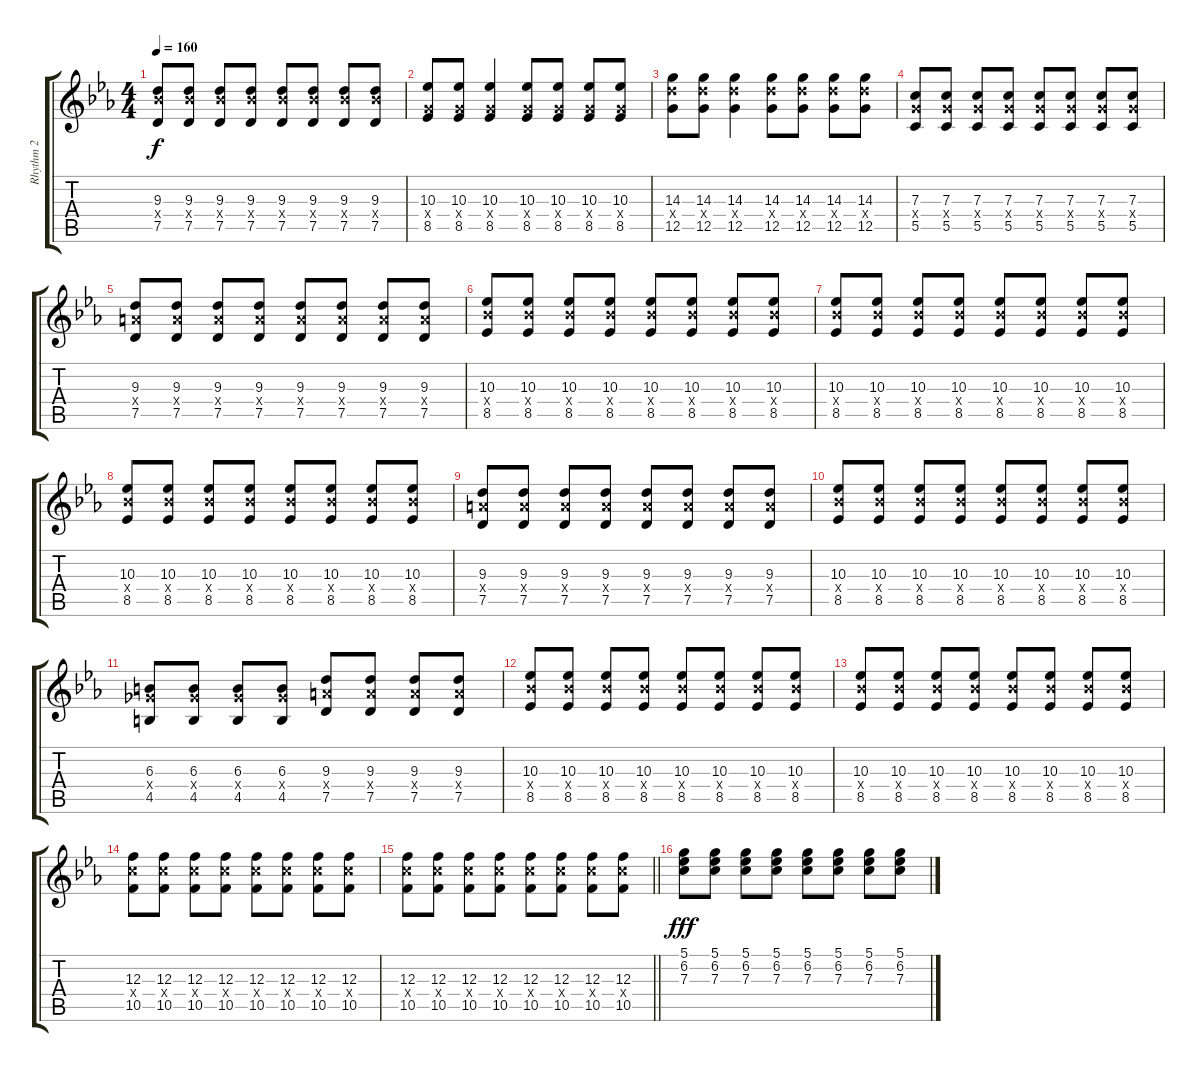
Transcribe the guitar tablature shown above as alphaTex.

\track ("Rhythm 2" "Rhythm 2") {instrument distortionguitar}
\staff {score tabs}
\tuning (D4 A3 F3 C3 G2 C2) {hide}
\ts (4 4)
\tempo 160
\clef g2
\ks eb
(9.3 10.4{x} 7.5).8{dy f} (9.3 10.4{x} 7.5).8 (9.3 10.4{x} 7.5).8 (9.3 10.4{x} 7.5).8 (9.3 10.4{x} 7.5).8 (9.3 10.4{x} 7.5).8 (9.3 10.4{x} 7.5).8 (9.3 10.4{x} 7.5).8 |
(10.3 7.4{x} 8.5).8 (10.3 7.4{x} 8.5).8 (10.3 7.4{x} 8.5).4 (10.3 7.4{x} 8.5).8 (10.3 7.4{x} 8.5).8 (10.3 7.4{x} 8.5).8 (10.3 7.4{x} 8.5).8 |
(14.3 14.4{x} 12.5).8 (14.3 14.4{x} 12.5).8 (14.3 14.4{x} 12.5).4 (14.3 14.4{x} 12.5).8 (14.3 14.4{x} 12.5).8 (14.3 14.4{x} 12.5).8 (14.3 14.4{x} 12.5).8 |
(7.3 7.4{x} 5.5).8 (7.3 7.4{x} 5.5).8 (7.3 7.4{x} 5.5).8 (7.3 7.4{x} 5.5).8 (7.3 7.4{x} 5.5).8 (7.3 7.4{x} 5.5).8 (7.3 7.4{x} 5.5).8 (7.3 7.4{x} 5.5).8 |
(9.3 9.4{x} 7.5).8 (9.3 9.4{x} 7.5).8 (9.3 9.4{x} 7.5).8 (9.3 9.4{x} 7.5).8 (9.3 9.4{x} 7.5).8 (9.3 9.4{x} 7.5).8 (9.3 9.4{x} 7.5).8 (9.3 9.4{x} 7.5).8 |
(10.3 10.4{x} 8.5).8 (10.3 10.4{x} 8.5).8 (10.3 10.4{x} 8.5).8 (10.3 10.4{x} 8.5).8 (10.3 10.4{x} 8.5).8 (10.3 10.4{x} 8.5).8 (10.3 10.4{x} 8.5).8 (10.3 10.4{x} 8.5).8 |
(10.3 10.4{x} 8.5).8 (10.3 10.4{x} 8.5).8 (10.3 10.4{x} 8.5).8 (10.3 10.4{x} 8.5).8 (10.3 10.4{x} 8.5).8 (10.3 10.4{x} 8.5).8 (10.3 10.4{x} 8.5).8 (10.3 10.4{x} 8.5).8 |
(10.3 10.4{x} 8.5).8 (10.3 10.4{x} 8.5).8 (10.3 10.4{x} 8.5).8 (10.3 10.4{x} 8.5).8 (10.3 10.4{x} 8.5).8 (10.3 10.4{x} 8.5).8 (10.3 10.4{x} 8.5).8 (10.3 10.4{x} 8.5).8 |
(9.3 9.4{x} 7.5).8 (9.3 9.4{x} 7.5).8 (9.3 9.4{x} 7.5).8 (9.3 9.4{x} 7.5).8 (9.3 9.4{x} 7.5).8 (9.3 9.4{x} 7.5).8 (9.3 9.4{x} 7.5).8 (9.3 9.4{x} 7.5).8 |
(10.3 10.4{x} 8.5).8 (10.3 10.4{x} 8.5).8 (10.3 10.4{x} 8.5).8 (10.3 10.4{x} 8.5).8 (10.3 10.4{x} 8.5).8 (10.3 10.4{x} 8.5).8 (10.3 10.4{x} 8.5).8 (10.3 10.4{x} 8.5).8 |
(6.3 6.4{x} 4.5).8 (6.3 6.4{x} 4.5).8 (6.3 6.4{x} 4.5).8 (6.3 6.4{x} 4.5).8 (9.3 9.4{x} 7.5).8 (9.3 9.4{x} 7.5).8 (9.3 9.4{x} 7.5).8 (9.3 9.4{x} 7.5).8 |
(10.3 10.4{x} 8.5).8 (10.3 10.4{x} 8.5).8 (10.3 10.4{x} 8.5).8 (10.3 10.4{x} 8.5).8 (10.3 10.4{x} 8.5).8 (10.3 10.4{x} 8.5).8 (10.3 10.4{x} 8.5).8 (10.3 10.4{x} 8.5).8 |
(10.3 10.4{x} 8.5).8 (10.3 10.4{x} 8.5).8 (10.3 10.4{x} 8.5).8 (10.3 10.4{x} 8.5).8 (10.3 10.4{x} 8.5).8 (10.3 10.4{x} 8.5).8 (10.3 10.4{x} 8.5).8 (10.3 10.4{x} 8.5).8 |
(12.3 12.4{x} 10.5).8 (12.3 12.4{x} 10.5).8 (12.3 12.4{x} 10.5).8 (12.3 12.4{x} 10.5).8 (12.3 12.4{x} 10.5).8 (12.3 12.4{x} 10.5).8 (12.3 12.4{x} 10.5).8 (12.3 12.4{x} 10.5).8 |
\barLineRight lightlight
(12.3 12.4{x} 10.5).8 (12.3 12.4{x} 10.5).8 (12.3 12.4{x} 10.5).8 (12.3 12.4{x} 10.5).8 (12.3 12.4{x} 10.5).8 (12.3 12.4{x} 10.5).8 (12.3 12.4{x} 10.5).8 (12.3 12.4{x} 10.5).8 |
(5.1 6.2 7.3).8{dy fff} (5.1 6.2 7.3).8 (5.1 6.2 7.3).8 (5.1 6.2 7.3).8 (5.1 6.2 7.3).8 (5.1 6.2 7.3).8 (5.1 6.2 7.3).8 (5.1 6.2 7.3).8
